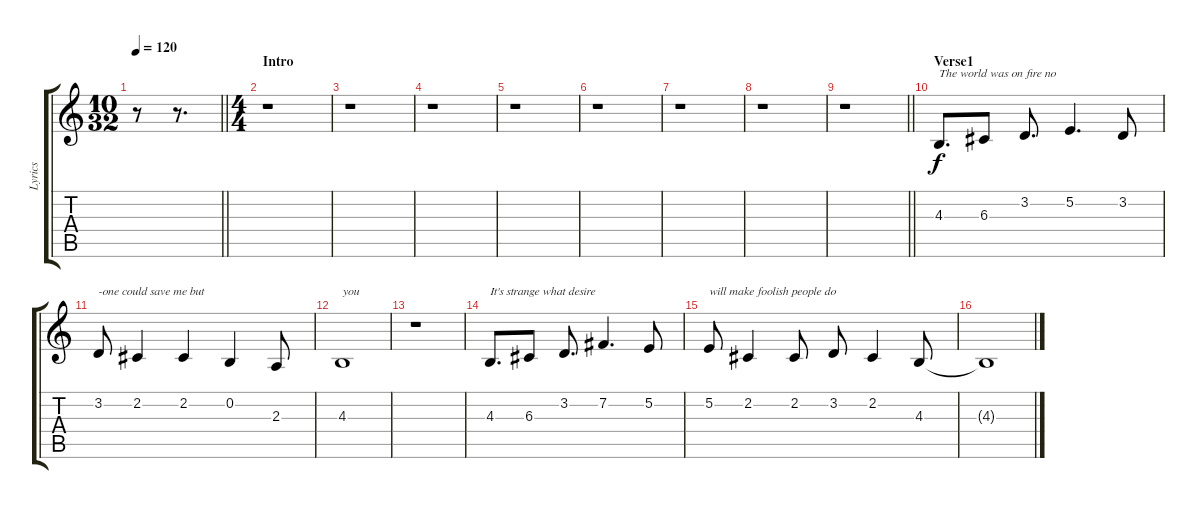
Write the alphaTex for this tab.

\track ("Lyrics" "Lyrics") {instrument choiraahs}
\staff {score tabs}
\tuning (E4 B3 G3 D3 A2 E2) {hide}
\ts (10 32)
\tempo 120
\clef g2
\barLineRight lightlight
\ks c
r.8{dy f instrument choiraahs} r.8{d} |
\ts (4 4)
\section ("" "Intro")
r.1 |
r.1 |
r.1 |
r.1 |
r.1 |
r.1 |
r.1 |
\barLineRight lightlight
r.1 |
\section ("" "Verse1")
4.3.8{d txt "The world was on fire no"} 6.3.8 3.2.8{d} 5.2.4{d} 3.2.8 |
3.2.8{txt "-one could save me but"} 2.2.4 2.2.4 0.2.4 2.3.8 |
4.3.1{txt "you"} |
r.1 |
4.3.8{d txt "It's strange what desire"} 6.3.8 3.2.8{d} 7.2.4{d} 5.2.8 |
5.2.8{txt "will make foolish people do"} 2.2.4 2.2.8 3.2.8 2.2.4 4.3.8 |
4.3{t}.1
